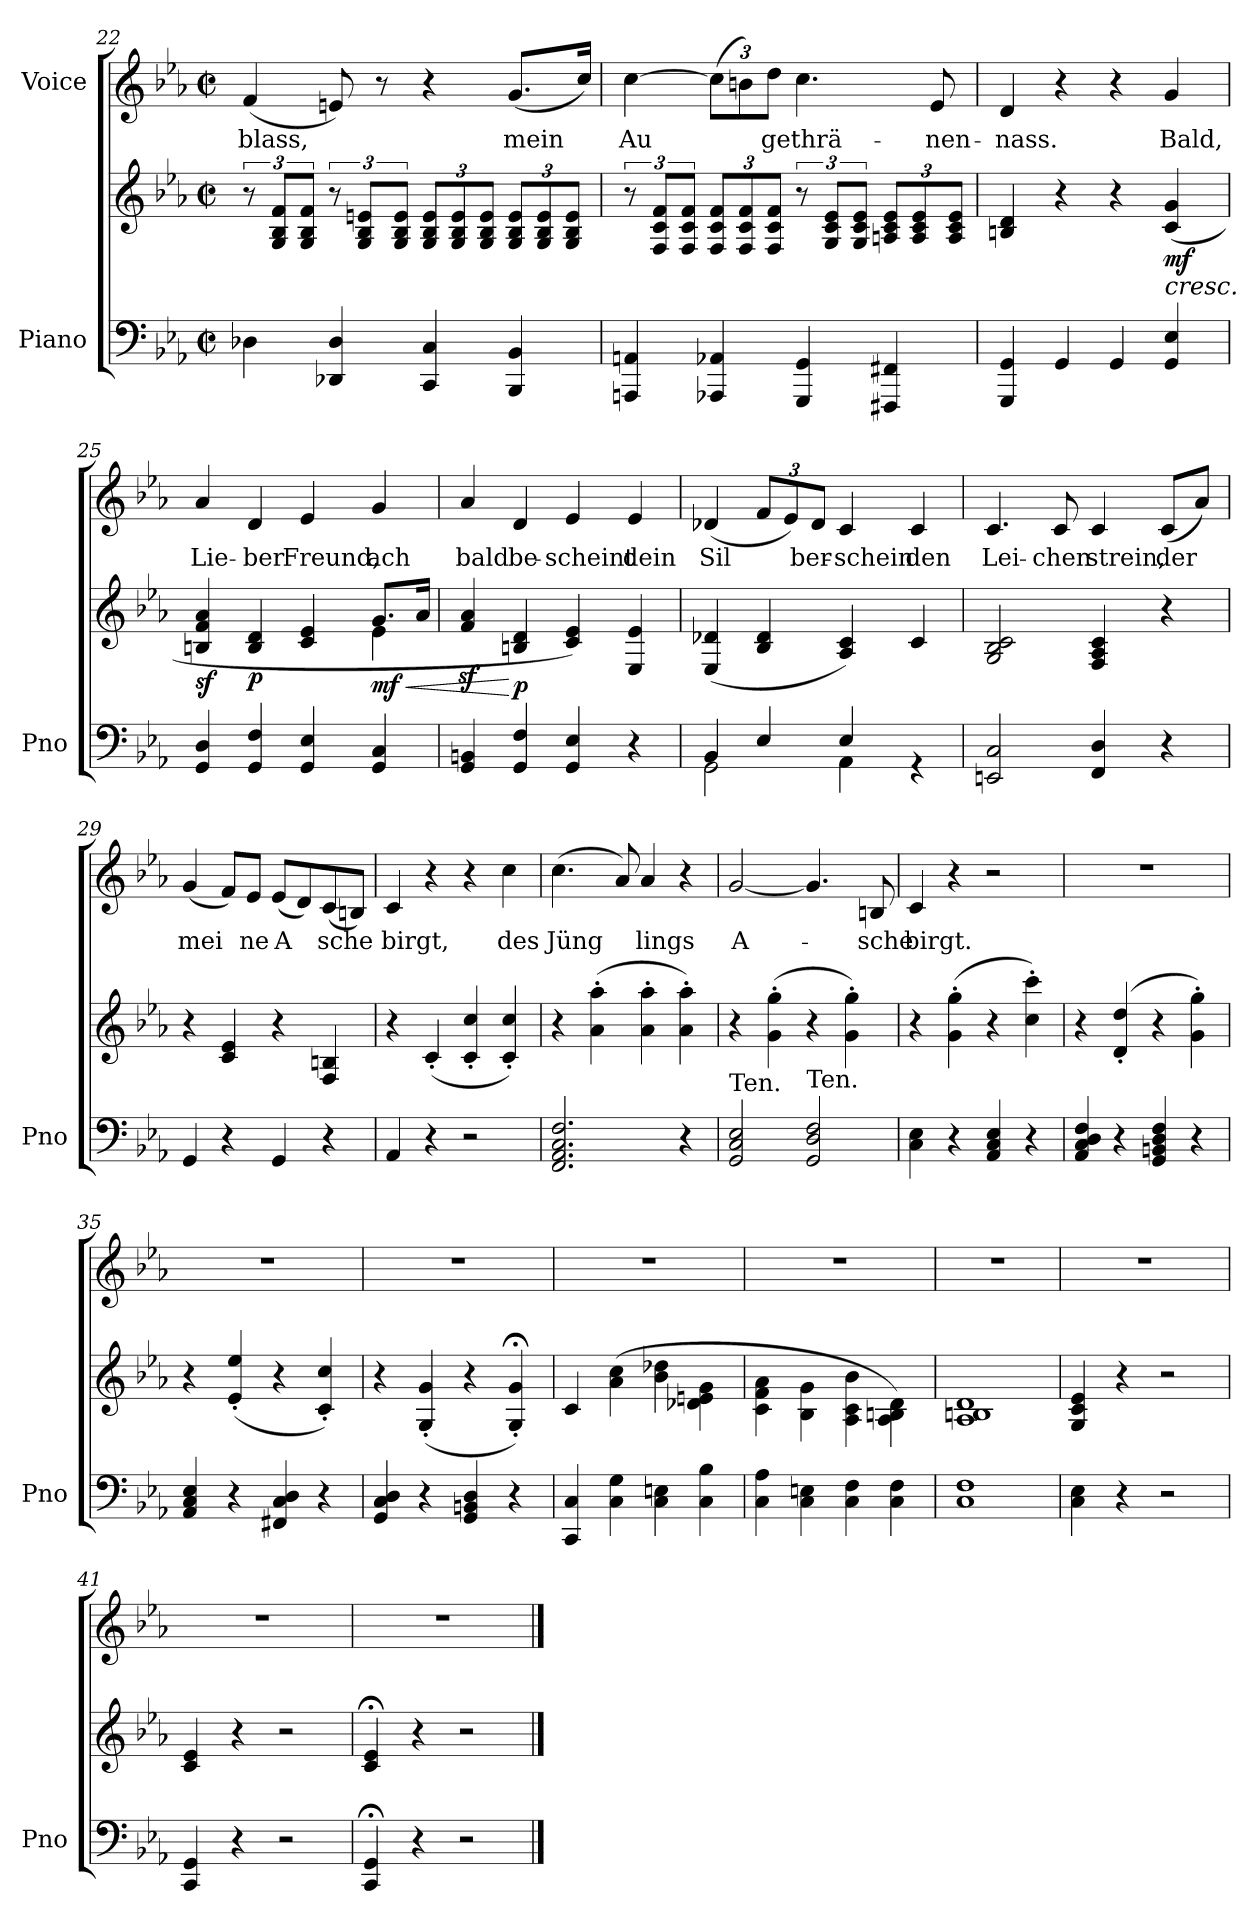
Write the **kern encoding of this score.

**kern	**kern	**dynam	**kern	**text
*part2	*part2	*part2	*part1	*part1
*staff3	*staff2	*staff2/3	*staff1	*staff1
*I"Piano	*	*	*I"Voice	*
*I'Pno	*	*	*	*
*clefF4	*clefG2	*	*clefG2	*
*k[b-e-a-]	*k[b-e-a-]	*	*k[b-e-a-]	*
*M2/2	*M2/2	*	*M2/2	*
*met(c|)	*met(c|)	*	*met(c|)	*
=22	=22	=22	=22	=22
!	!	!	!	!LO:LY:b
4D-X\	12r	.	(<4f/	blass,
.	12G/ 12B-/ 12f/L	.	.	.
.	12G/ 12B-/ 12f/J	.	.	.
4DD-X/ 4D-/	12r	.	8en/)	.
.	12G/ 12B-/ 12en/L	.	.	.
.	.	.	8r	.
.	12G/ 12B-/ 12e/J	.	.	.
*	*Xbrackettup	*	*	*
4CC/ 4C/	12G/ 12B-/ 12e/L	.	4r	.
.	12G/ 12B-/ 12e/	.	.	.
.	12G/ 12B-/ 12e/J	.	.	.
!	!	!	!	!LO:LY:b
4BBB-/ 4BB-/	12G/ 12B-/ 12e/L	.	(<8.g/L	mein
.	12G/ 12B-/ 12e/	.	.	.
.	12G/ 12B-/ 12e/J	.	.	.
.	.	.	16cc/Jk)	.
!!LO:PB:g=z
=23	=23	=23	=23	=23
*	*brackettup	*	*	*
!	!	!	!	!LO:LY:b
4AAAn/ 4AAn/	12r	.	[4cc\	Au
.	12F/ 12c/ 12f/L	.	.	.
.	12F/ 12c/ 12f/J	.	.	.
*	*Xbrackettup	*	*Xbrackettup	*
4AAA-X/ 4AA-X/	12F/ 12c/ 12f/L	.	(>12cc\L]	.
.	12F/ 12c/ 12f/	.	12bn\)	.
!	!	!	!	!LO:LY:b
.	12F/ 12c/ 12f/J	.	12dd\J	ge
*	*brackettup	*	*	*
!	!	!	!	!LO:LY:b
4GGG/ 4GG/	12r	.	4.cc\	thrä-
.	12G/ 12c/ 12e-/L	.	.	.
.	12G/ 12c/ 12e-/J	.	.	.
*	*Xbrackettup	*	*	*
4FFF#X/ 4FF#X/	12An/ 12c/ 12e-/L	.	.	.
.	12A/ 12c/ 12e-/	.	.	.
!	!	!	!	!LO:LY:b
.	.	.	8e-/	-nen-
.	12A/ 12c/ 12e-/J	.	.	.
=24	=24	=24	=24	=24
!	!	!	!	!LO:LY:b
4GGG/ 4GG/	4Bn/ 4d/	.	4d/	-nass.
4GG/	4r	.	4r	.
4GG/	4r	.	4r	.
!	!	!LO:HP:b	!	!LO:LY:b
!	!	!LO:DY:n=1:b	!	!
4GG/ 4E-/	(>4c/ 4g/	< mf	4g/	Bald,
=25	=25	=25	=25	=25
*	*^	*	*	*
!	!	!	!LO:DY:b	!	!LO:LY:b
4GG/ 4D/	4Bn/ 4f/ 4a-/	2.ryy	sf	4a-/	Lie-
!	!	!	!LO:DY:n=1:b	!	!LO:LY:b
4GG/ 4F/	4B/ 4d/	.	[ p	4d/	-ber
!	!	!	!	!	!LO:LY:b
4GG/ 4E-/	4c/ 4e-/	.	.	4e-/	Freund,
!	!	!	!LO:HP:b	!	!LO:LY:b
!	!	!	!LO:DY:n=2:b	!	!
4GG/ 4C/	8.g/L	4e-\	< mf	4g/	ach
.	16a-/Jk	.	.	.	.
*	*v	*v	*	*	*
=26	=26	=26	=26	=26
!	!	!	!	!LO:LY:b
4GG/ 4BBn/	4f/z< 4a-/z<	.	4a-/	bald
!	!	!LO:DY:n=1:b	!	!LO:LY:b
4GG/ 4F/	4Bn/ 4d/	[ p	4d/	be-
!	!	!	!	!LO:LY:b
4GG/ 4E-/	4c/ 4e-/)	.	4e-/	-scheint
!	!	!	!	!LO:LY:b
4r	4E-/ 4e-/	.	4e-/	dein
!!LO:LB:g=z
=27	=27	=27	=27	=27
*^	*	*	*	*
!	!	!	!	!	!LO:LY:b
4BB-/	2GG\	(>4E-/ 4d-X/	.	(<4d-X/	Sil
4E-/	.	4B-/ 4d-/	.	12f/L	.
.	.	.	.	12e-/)	.
!	!	!	!	!	!LO:LY:b
.	.	.	.	12d-/J	ber-
!	!	!	!	!	!LO:LY:b
4E-/	4AA-\	4A-/ 4c/)	.	4c/	-schein
!	!	!	!	!	!LO:LY:b
4rGG	4ryy	4c/	.	4c/	den
=28	=28	=28	=28	=28	=28
!	!	!	!	!	!LO:LY:b
*v	*v	*	*	*	*
2EEn/ 2C/	2G/ 2B-/ 2c/	.	4.c/	Lei-
!	!	!	!	!LO:LY:b
.	.	.	8c/	-chen
!	!	!	!	!LO:LY:b
4FF/ 4D/	4F/ 4A-/ 4c/	.	4c/	strein,
!	!	!	!	!LO:LY:b
4r	4r	.	(<8c/L	der
.	.	.	8a-/J)	.
=29	=29	=29	=29	=29
!	!	!	!	!LO:LY:b
4GG/	4r	.	(<4g/	-mei
4r	4c/ 4e-/	.	8f/L)	.
!	!	!	!	!LO:LY:b
.	.	.	8e-/J	ne
!	!	!	!	!LO:LY:b
4GG/	4r	.	(<8e-/L	A
.	.	.	8d/)	.
!	!	!	!	!LO:LY:b
4r	4F/ 4Bn/	.	(<8c/	sche
.	.	.	8Bn/J)	.
=30	=30	=30	=30	=30
!	!	!	!	!LO:LY:b
4AA-/	4r	.	4c/	birgt,
4r	(<4c'/	.	4r	.
2r	4c/' 4cc/'	.	4r	.
!	!	!	!	!LO:LY:b
.	4c/' 4cc/')	.	4cc\	des
=31	=31	=31	=31	=31
!	!	!	!	!LO:LY:b
2.FF/ 2.AA-/ 2.C/ 2.F/	4r	.	(>4.cc\	Jüng
.	(<4a-\' 4aa-\'	.	.	.
.	.	.	8a-/)	.
!	!	!	!	!LO:LY:b
.	4a-\' 4aa-\'	.	4a-/	lings
4r	4a-\' 4aa-\')	.	4r	.
!!LO:LB:g=z
=32	=32	=32	=32	=32
!LO:TX:a:t=Ten.	!	!	!	!
!	!	!	!	!LO:LY:b
2GG/ 2C/ 2E-/	4r	.	[2g/	A-
.	(>4g\' 4gg\'	.	.	.
!LO:TX:a:t=Ten.	!	!	!	!
2GG/ 2D/ 2F/	4r	.	4.g/]	.
.	4g\' 4gg\')	.	.	.
!	!	!	!	!LO:LY:b
.	.	.	8Bn/	-sche
=33	=33	=33	=33	=33
!	!	!	!	!LO:LY:b
4C\ 4E-\	4r	.	4c/	birgt.
4r	(>4g\' 4gg\'	.	4r	.
4AA-/ 4C/ 4E-/	4r	.	2r	.
4r	4cc\' 4ccc\')	.	.	.
=34	=34	=34	=34	=34
4AA-/ 4C/ 4D/ 4F/	4r	.	1r	.
4r	(>4d/' 4dd/'	.	.	.
4GG/ 4BBn/ 4D/ 4F/	4r	.	.	.
4r	4g\' 4gg\')	.	.	.
=35	=35	=35	=35	=35
4AA-/ 4C/ 4E-/	4r	.	1r	.
4r	(<4e-/' 4ee-/'	.	.	.
4FF#X/ 4C/ 4D/	4r	.	.	.
4r	4c/' 4cc/')	.	.	.
=36	=36	=36	=36	=36
4GG/ 4C/ 4D/	4r	.	1r	.
4r	(<4G/' 4g/'	.	.	.
4GG/ 4BBn/ 4D/	4r	.	.	.
4r	4G/;<' 4g/;<')	.	.	.
=37	=37	=37	=37	=37
4CC/ 4C/	4c/	.	1r	.
4C\ 4G\	(>4a-\ 4cc\	.	.	.
4C\ 4En\	4b-\ 4dd-X\	.	.	.
4C\ 4B-\	4d-X\ 4en\ 4g\	.	.	.
=38	=38	=38	=38	=38
4C\ 4A-\	4c\ 4f\ 4a-\	.	1r	.
4C\ 4En\	4B-\ 4g\	.	.	.
4C\ 4F\	4A-\ 4c\ 4b-\	.	.	.
4C\ 4F\	4A-\ 4Bn\ 4d\)	.	.	.
!!LO:PB:g=z
=39	=39	=39	=39	=39
1C 1F	1A- 1Bn 1d	.	1r	.
=40	=40	=40	=40	=40
4C\ 4E-\	4G/ 4c/ 4e-/	.	1r	.
4r	4r	.	.	.
2r	2r	.	.	.
=41	=41	=41	=41	=41
4CC/ 4GG/	4c/ 4e-/	.	1r	.
4r	4r	.	.	.
2r	2r	.	.	.
=42	=42	=42	=42	=42
4CC/; 4GG/;	4c/;< 4e-/;<	.	1r	.
4r	4r	.	.	.
2r	2r	.	.	.
==	==	==	==	==
*-	*-	*-	*-	*-
